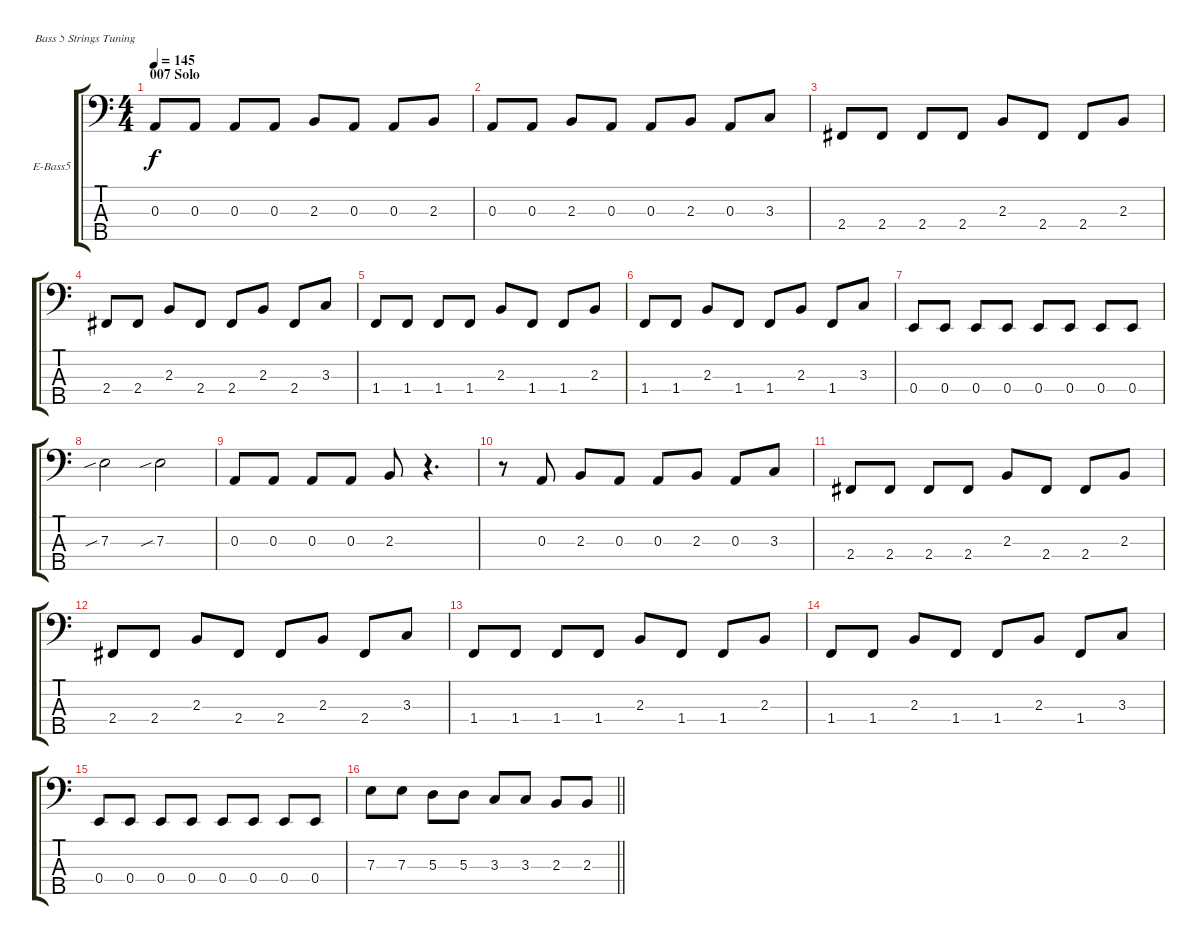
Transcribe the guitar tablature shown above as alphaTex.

\bracketExtendMode groupsimilarinstruments
\firstSystemTrackNameOrientation horizontal
\otherSystemsTrackNameOrientation horizontal
\track ("bass (Adrey Stefnuk)" "E-Bass5") {instrument electricbassfinger}
\staff {score tabs}
\tuning (G2 D2 A1 E1 B0)
\ts (4 4)
\section ("" "007 Solo")
\tempo 145
\clef f4
\ks aminor
0.3.8{dy f} 0.3.8 0.3.8 0.3.8 2.3.8 0.3.8 0.3.8 2.3.8 |
0.3.8 0.3.8 2.3.8 0.3.8 0.3.8 2.3.8 0.3.8 3.3.8 |
2.4.8 2.4.8 2.4.8 2.4.8 2.3.8 2.4.8 2.4.8 2.3.8 |
2.4.8 2.4.8 2.3.8 2.4.8 2.4.8 2.3.8 2.4.8 3.3.8 |
1.4.8 1.4.8 1.4.8 1.4.8 2.3.8 1.4.8 1.4.8 2.3.8 |
1.4.8 1.4.8 2.3.8 1.4.8 1.4.8 2.3.8 1.4.8 3.3.8 |
0.4.8 0.4.8 0.4.8 0.4.8 0.4.8 0.4.8 0.4.8 0.4.8 |
7.3{sib}.2 7.3{sib}.2 |
\section ("" "")
0.3.8 0.3.8 0.3.8 0.3.8 2.3.8 r.4{d} |
r.8 0.3.8 2.3.8 0.3.8 0.3.8 2.3.8 0.3.8 3.3.8 |
2.4.8 2.4.8 2.4.8 2.4.8 2.3.8 2.4.8 2.4.8 2.3.8 |
2.4.8 2.4.8 2.3.8 2.4.8 2.4.8 2.3.8 2.4.8 3.3.8 |
1.4.8 1.4.8 1.4.8 1.4.8 2.3.8 1.4.8 1.4.8 2.3.8 |
1.4.8 1.4.8 2.3.8 1.4.8 1.4.8 2.3.8 1.4.8 3.3.8 |
0.4.8 0.4.8 0.4.8 0.4.8 0.4.8 0.4.8 0.4.8 0.4.8 |
\barLineRight lightlight
7.3.8 7.3.8 5.3.8 5.3.8 3.3.8 3.3.8 2.3.8 2.3.8
